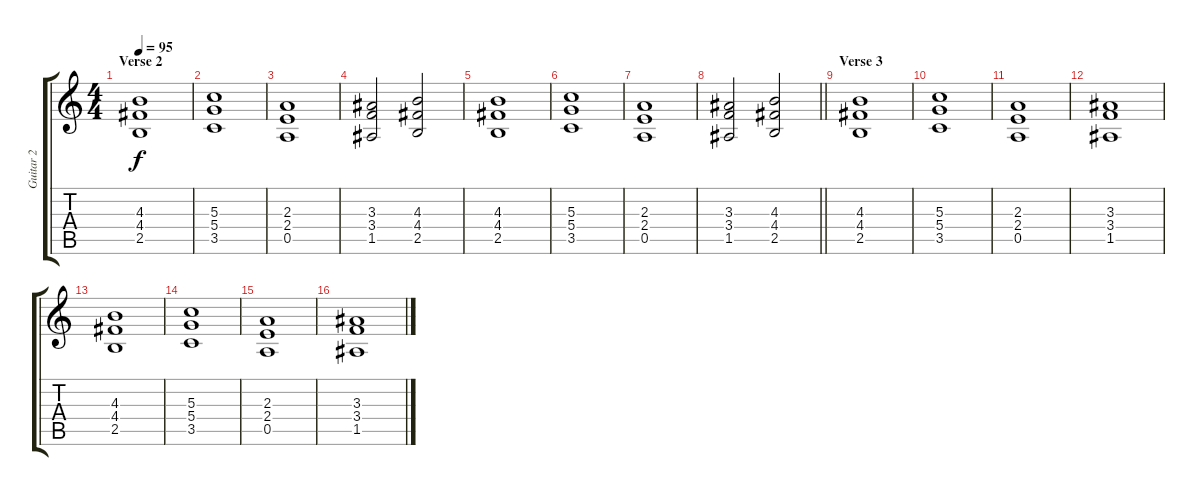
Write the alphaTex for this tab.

\track ("Guitar 2" "Guitar 2") {instrument distortionguitar}
\staff {score tabs}
\tuning (E4 B3 G3 D3 A2 E2) {hide}
\ts (4 4)
\section ("" "Verse 2")
\tempo 95
\clef g2
\ks c
(4.3 4.4 2.5).1{dy f} |
(5.3 5.4 3.5).1 |
(2.3 2.4 0.5).1 |
(3.3 3.4 1.5).2 (4.3 4.4 2.5).2 |
(4.3 4.4 2.5).1 |
(5.3 5.4 3.5).1 |
(2.3 2.4 0.5).1 |
\barLineRight lightlight
(3.3 3.4 1.5).2 (4.3 4.4 2.5).2 |
\section ("" "Verse 3")
(4.3 4.4 2.5).1 |
(5.3 5.4 3.5).1 |
(2.3 2.4 0.5).1 |
(3.3 3.4 1.5).1 |
(4.3 4.4 2.5).1 |
(5.3 5.4 3.5).1 |
(2.3 2.4 0.5).1 |
(3.3 3.4 1.5).1
